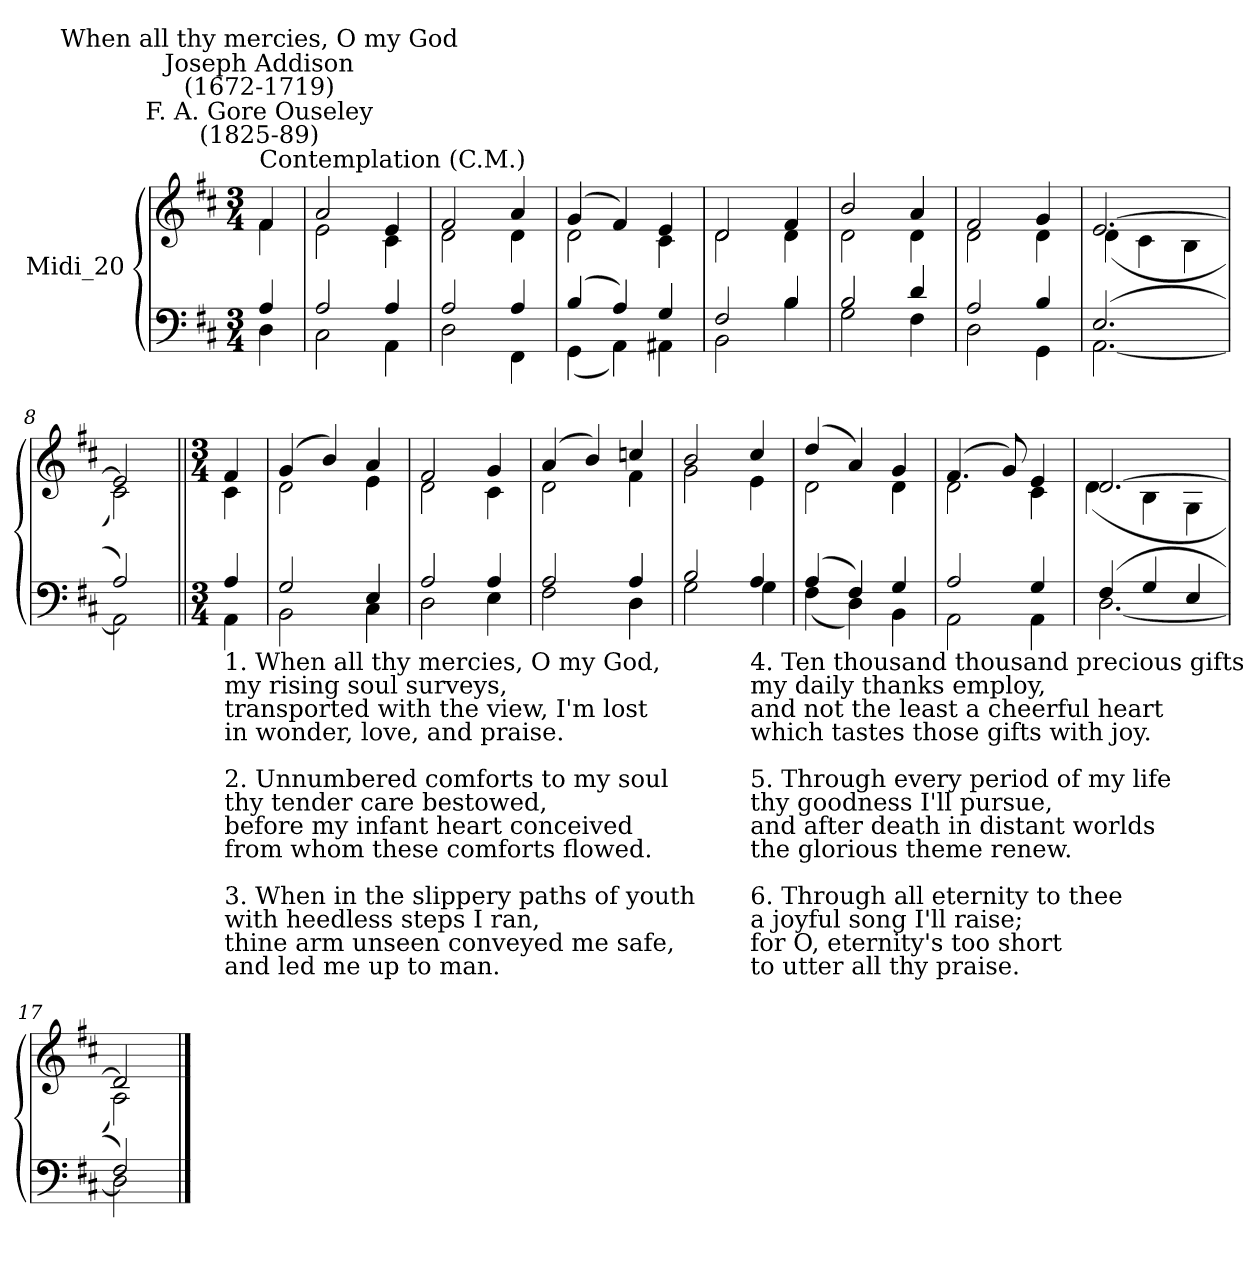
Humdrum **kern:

**kern	**kern
*part2	*part1
*staff2	*staff1
*I"Midi_20	*I"Midi_20
*clefF4	*clefG2
*k[f#c#]	*k[f#c#]
*D:	*D:
*M3/4	*M3/4
=	=
*^	*^
!	!	!LO:TX:a:t=Contemplation (C.M.)	!
!	!	!LO:TX:a:cj:t=F. A. Gore Ouseley\n(1825-89)	!
!	!	!LO:TX:a:cj:t=Joseph Addison\n(1672-1719)	!
!	!	!LO:TX:a:cj:t=When all thy mercies, O my God	!
4A/	4D\	4f#/	4f#\
=1	=1	=1	=1
2A/	2C#\	2a/	2e\
4A/	4AA\	4e/	4c#\
=2	=2	=2	=2
2A/	2D\	2f#/	2d\
4A/	4FF#\	4a/	4d\
=3	=3	=3	=3
(>4B/	(<4GG\	(>4g/	2d\
4A/)	4AA\)	4f#/)	.
4G/	4AA#X\	4e/	4c#\
=4	=4	=4	=4
2F#/	2BB\	2d/	2d\
4B/	4B\	4f#/	4d\
=5	=5	=5	=5
2B/	2G\	2b/	2d\
4d/	4F#\	4a/	4d\
=6	=6	=6	=6
2A/	2D\	2f#/	2d\
4B/	4GG\	4g/	4d\
=7	=7	=7	=7
(>2.E/	[2.AA\	[2.e/	(<4d\
.	.	.	4c#\
.	.	.	4B\
=8	=8	=8	=8
2A/)	2AA\]	2e/]	2c#\)
!!LO:LB:g=z	!!
=9||	=9||	=9||	=9||
*M3/4	*	*M3/4	*
!LO:TX:b:t=1. When all thy mercies, O my God,\nmy rising soul surveys,\ntransported with the view, I'm lost\nin wonder, love, and praise.\n\n2. Unnumbered comforts to my soul\nthy tender care bestowed,\nbefore my infant heart conceived\nfrom whom these comforts flowed.\n\n3. When in the slippery paths of youth\nwith heedless steps I ran,\nthine arm unseen conveyed me safe,\nand led me up to man.	!	!	!
4A/	4AA\	4f#/	4c#\
=10	=10	=10	=10
2G/	2BB\	(>4g/	2d\
.	.	4b/)	.
4E/	4C#\	4a/	4e\
=11	=11	=11	=11
2A/	2D\	2f#/	2d\
4A/	4E\	4g/	4c#\
=12	=12	=12	=12
2A/	2F#\	(>4a/	2d\
.	.	4b/)	.
4A/	4D\	4ccn/	4f#\
=13	=13	=13	=13
2B/	2G\	2b/	2g\
!LO:TX:b:t=4. Ten thousand thousand precious gifts\nmy daily thanks employ,\nand not the least a cheerful heart\nwhich tastes those gifts with joy.\n\n5. Through every period of my life\nthy goodness I'll pursue,\nand after death in distant worlds\nthe glorious theme renew.\n\n6. Through all eternity to thee\na joyful song I'll raise;\nfor O, eternity's too short\nto utter all thy praise.	!	!	!
4A/	4G\	4cc#/	4e\
=14	=14	=14	=14
(>4A/	(<4F#\	(>4dd/	2d\
4F#/)	4D\)	4a/)	.
4G/	4BB\	4g/	4d\
=15	=15	=15	=15
2A/	2AA\	(>4.f#/	2d\
.	.	8g/)	.
4G/	4AA\	4e/	4c#\
=16	=16	=16	=16
(>4F#/	[2.D\	[2.d/	(<4d\
4G/	.	.	4B\
4E/	.	.	4G\
=17	=17	=17	=17
2F#/)	2D\]	2d/]	2A\)
*v	*v	*	*
*	*v	*v
==	==
*-	*-
